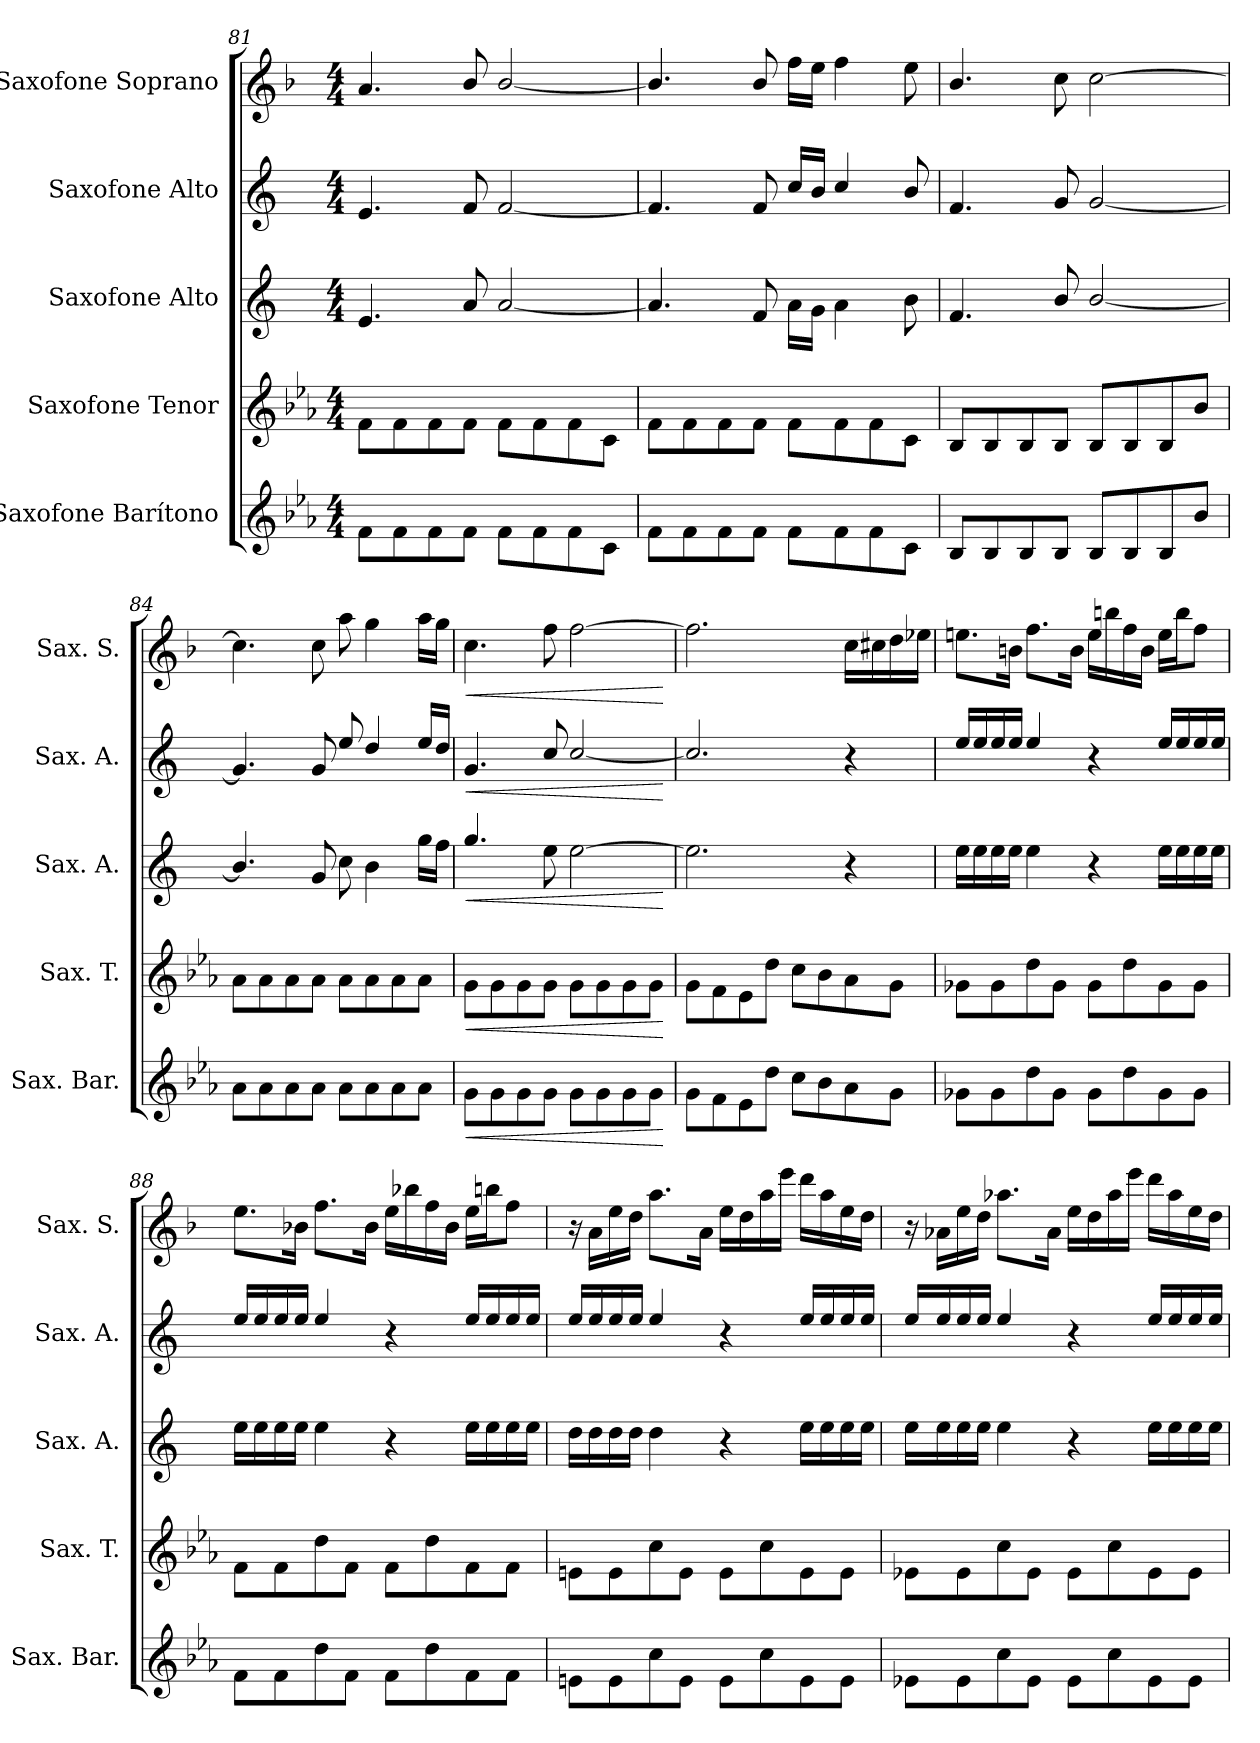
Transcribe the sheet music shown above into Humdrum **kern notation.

**kern	**dynam	**kern	**dynam	**kern	**dynam	**kern	**dynam	**kern	**dynam
*part5	*part5	*part4	*part4	*part3	*part3	*part2	*part2	*part1	*part1
*staff5	*staff5	*staff4	*staff4	*staff3	*staff3	*staff2	*staff2	*staff1	*staff1
*I"Saxofone Barítono	*	*I"Saxofone Tenor	*	*I"Saxofone Alto	*	*I"Saxofone Alto	*	*I"Saxofone Soprano	*
*I'Sax. Bar.	*	*I'Sax. T.	*	*I'Sax. A.	*	*I'Sax. A.	*	*I'Sax. S.	*
*clefG2	*	*clefG2	*	*clefG2	*	*clefG2	*	*clefG2	*
*ITrd12c21	*	*ITrd8c14	*	*ITrd5c9	*	*ITrd5c9	*	*ITrd1c2	*
*k[b-e-a-]	*	*k[b-e-a-]	*	*k[b-e-a-]	*	*k[b-e-a-]	*	*k[b-e-a-]	*
*M4/4	*	*M4/4	*	*M4/4	*	*M4/4	*	*M4/4	*
=81	=81	=81	=81	=81	=81	=81	=81	=81	=81
8F\L	.	8F\L	.	4.G/	.	4.G/	.	4.g/	.
8F\	.	8F\	.	.	.	.	.	.	.
8F\	.	8F\	.	.	.	.	.	.	.
8F\J	.	8F\J	.	8c/	.	8A-/	.	8a-/	.
8F\L	.	8F\L	.	[2c/	.	[2A-/	.	[2a-/	.
8F\	.	8F\	.	.	.	.	.	.	.
8F\	.	8F\	.	.	.	.	.	.	.
8C\J	.	8C\J	.	.	.	.	.	.	.
!!LO:LB:g=z
=82	=82	=82	=82	=82	=82	=82	=82	=82	=82
8F\L	.	8F\L	.	4.c/]	.	4.A-/]	.	4.a-/]	.
8F\	.	8F\	.	.	.	.	.	.	.
8F\	.	8F\	.	.	.	.	.	.	.
8F\J	.	8F\J	.	8A-/	.	8A-/	.	8a-/	.
8F\L	.	8F\L	.	16c\LL	.	16e-/LL	.	16ee-\LL	.
.	.	.	.	16B-\JJ	.	16d/JJ	.	16dd\JJ	.
8F\	.	8F\	.	4c\	.	4e-/	.	4ee-\	.
8F\	.	8F\	.	.	.	.	.	.	.
8C\J	.	8C\J	.	8d\	.	8d/	.	8dd\	.
=83	=83	=83	=83	=83	=83	=83	=83	=83	=83
8BB-/L	.	8BB-/L	.	4.A-/	.	4.A-/	.	4.a-/	.
8BB-/	.	8BB-/	.	.	.	.	.	.	.
8BB-/	.	8BB-/	.	.	.	.	.	.	.
8BB-/J	.	8BB-/J	.	8d/	.	8B-/	.	8b-\	.
8BB-/L	.	8BB-/L	.	[2d/	.	[2B-/	.	[2b-\	.
8BB-/	.	8BB-/	.	.	.	.	.	.	.
8BB-/	.	8BB-/	.	.	.	.	.	.	.
8B-/J	.	8B-/J	.	.	.	.	.	.	.
=84	=84	=84	=84	=84	=84	=84	=84	=84	=84
8A-\L	.	8A-\L	.	4.d/]	.	4.B-/]	.	4.b-\]	.
8A-\	.	8A-\	.	.	.	.	.	.	.
8A-\	.	8A-\	.	.	.	.	.	.	.
8A-\J	.	8A-\J	.	8B-/	.	8B-/	.	8b-\	.
8A-\L	.	8A-\L	.	8e-\	.	8g/	.	8gg\	.
8A-\	.	8A-\	.	4d\	.	4f/	.	4ff\	.
8A-\	.	8A-\	.	.	.	.	.	.	.
8A-\J	.	8A-\J	.	16b-\LL	.	16g/LL	.	16gg\LL	.
.	.	.	.	16a-\JJ	.	16f/JJ	.	16ff\JJ	.
=85	=85	=85	=85	=85	=85	=85	=85	=85	=85
!	!LO:HP:b	!	!LO:HP:b	!	!LO:HP:b	!	!LO:HP:b	!	!LO:HP:b
8G\L	<	8G\L	<	4.b-/	<	4.B-/	<	4.b-\	<
8G\	.	8G\	.	.	.	.	.	.	.
8G\	.	8G\	.	.	.	.	.	.	.
8G\J	.	8G\J	.	8g\	.	8e-/	.	8ee-\	.
8G\L	.	8G\L	.	[2g\	.	[2e-/	.	[2ee-\	.
8G\	.	8G\	.	.	.	.	.	.	.
8G\	.	8G\	.	.	.	.	.	.	.
8G\J	.	8G\J	.	.	.	.	.	.	.
.	[	.	[	.	[	.	[	.	[
!!LO:PB:g=z
=86	=86	=86	=86	=86	=86	=86	=86	=86	=86
8G\L	.	8G\L	.	2.g\]	.	2.e-/]	.	2.ee-\]	.
8F\	.	8F\	.	.	.	.	.	.	.
8E-\	.	8E-\	.	.	.	.	.	.	.
8d\J	.	8d\J	.	.	.	.	.	.	.
8c\L	.	8c\L	.	.	.	.	.	.	.
8B-\	.	8B-\	.	.	.	.	.	.	.
8A-\	.	8A-\	.	4r	.	4r	.	16b-\LL	.
.	.	.	.	.	.	.	.	16bn\	.
8G\J	.	8G\J	.	.	.	.	.	16cc\	.
.	.	.	.	.	.	.	.	16dd-X\JJ	.
=87	=87	=87	=87	=87	=87	=87	=87	=87	=87
8G-X\L	.	8G-X\L	.	16g\LL	.	16g/LL	.	8.ddn\L	.
.	.	.	.	16g\	.	16g/	.	.	.
8G-\	.	8G-\	.	16g\	.	16g/	.	.	.
.	.	.	.	16g\JJ	.	16g/JJ	.	16an\Jk	.
8d\	.	8d\	.	4g\	.	4g/	.	8.ee-\L	.
8G-\J	.	8G-\J	.	.	.	.	.	.	.
.	.	.	.	.	.	.	.	16a\Jk	.
8G-\L	.	8G-\L	.	4r	.	4r	.	16dd\LL	.
.	.	.	.	.	.	.	.	16aan\	.
8d\	.	8d\	.	.	.	.	.	16ee-\	.
.	.	.	.	.	.	.	.	16a\JJ	.
8G-\	.	8G-\	.	16g\LL	.	16g/LL	.	16dd\LL	.
.	.	.	.	16g\	.	16g/	.	16aa\J	.
8G-\J	.	8G-\J	.	16g\	.	16g/	.	8ee-\J	.
.	.	.	.	16g\JJ	.	16g/JJ	.	.	.
!!LO:LB:g=z
=88	=88	=88	=88	=88	=88	=88	=88	=88	=88
8F\L	.	8F\L	.	16g\LL	.	16g/LL	.	8.dd\L	.
.	.	.	.	16g\	.	16g/	.	.	.
8F\	.	8F\	.	16g\	.	16g/	.	.	.
.	.	.	.	16g\JJ	.	16g/JJ	.	16a-X\Jk	.
8d\	.	8d\	.	4g\	.	4g/	.	8.ee-\L	.
8F\J	.	8F\J	.	.	.	.	.	.	.
.	.	.	.	.	.	.	.	16a-\Jk	.
8F\L	.	8F\L	.	4r	.	4r	.	16dd\LL	.
.	.	.	.	.	.	.	.	16aa-X\	.
8d\	.	8d\	.	.	.	.	.	16ee-\	.
.	.	.	.	.	.	.	.	16a-\JJ	.
8F\	.	8F\	.	16g\LL	.	16g/LL	.	16dd\LL	.
.	.	.	.	16g\	.	16g/	.	16aan\J	.
8F\J	.	8F\J	.	16g\	.	16g/	.	8ee-\J	.
.	.	.	.	16g\JJ	.	16g/JJ	.	.	.
=89	=89	=89	=89	=89	=89	=89	=89	=89	=89
8En\L	.	8En\L	.	16f\LL	.	16g/LL	.	16r	.
.	.	.	.	16f\	.	16g/	.	16g\LL	.
8E\	.	8E\	.	16f\	.	16g/	.	16dd\	.
.	.	.	.	16f\JJ	.	16g/JJ	.	16cc\JJ	.
8c\	.	8c\	.	4f\	.	4g/	.	8.gg\L	.
8E\J	.	8E\J	.	.	.	.	.	.	.
.	.	.	.	.	.	.	.	16g\Jk	.
8E\L	.	8E\L	.	4r	.	4r	.	16dd\LL	.
.	.	.	.	.	.	.	.	16cc\	.
8c\	.	8c\	.	.	.	.	.	16gg\	.
.	.	.	.	.	.	.	.	16ddd\JJ	.
8E\	.	8E\	.	16g\LL	.	16g/LL	.	16ccc\LL	.
.	.	.	.	16g\	.	16g/	.	16gg\	.
8E\J	.	8E\J	.	16g\	.	16g/	.	16dd\	.
.	.	.	.	16g\JJ	.	16g/JJ	.	16cc\JJ	.
!!LO:PB:g=z
=90	=90	=90	=90	=90	=90	=90	=90	=90	=90
8E-X\L	.	8E-X\L	.	16g\LL	.	16g/LL	.	16r	.
.	.	.	.	16g\	.	16g/	.	16g-X\LL	.
8E-\	.	8E-\	.	16g\	.	16g/	.	16dd\	.
.	.	.	.	16g\JJ	.	16g/JJ	.	16cc\JJ	.
8c\	.	8c\	.	4g\	.	4g/	.	8.gg-X\L	.
8E-\J	.	8E-\J	.	.	.	.	.	.	.
.	.	.	.	.	.	.	.	16g-\Jk	.
8E-\L	.	8E-\L	.	4r	.	4r	.	16dd\LL	.
.	.	.	.	.	.	.	.	16cc\	.
8c\	.	8c\	.	.	.	.	.	16gg-\	.
.	.	.	.	.	.	.	.	16ddd\JJ	.
8E-\	.	8E-\	.	16g\LL	.	16g/LL	.	16ccc\LL	.
.	.	.	.	16g\	.	16g/	.	16gg-\	.
8E-\J	.	8E-\J	.	16g\	.	16g/	.	16dd\	.
.	.	.	.	16g\JJ	.	16g/JJ	.	16cc\JJ	.
=	=	=	=	=	=	=	=	=	=
*-	*-	*-	*-	*-	*-	*-	*-	*-	*-
